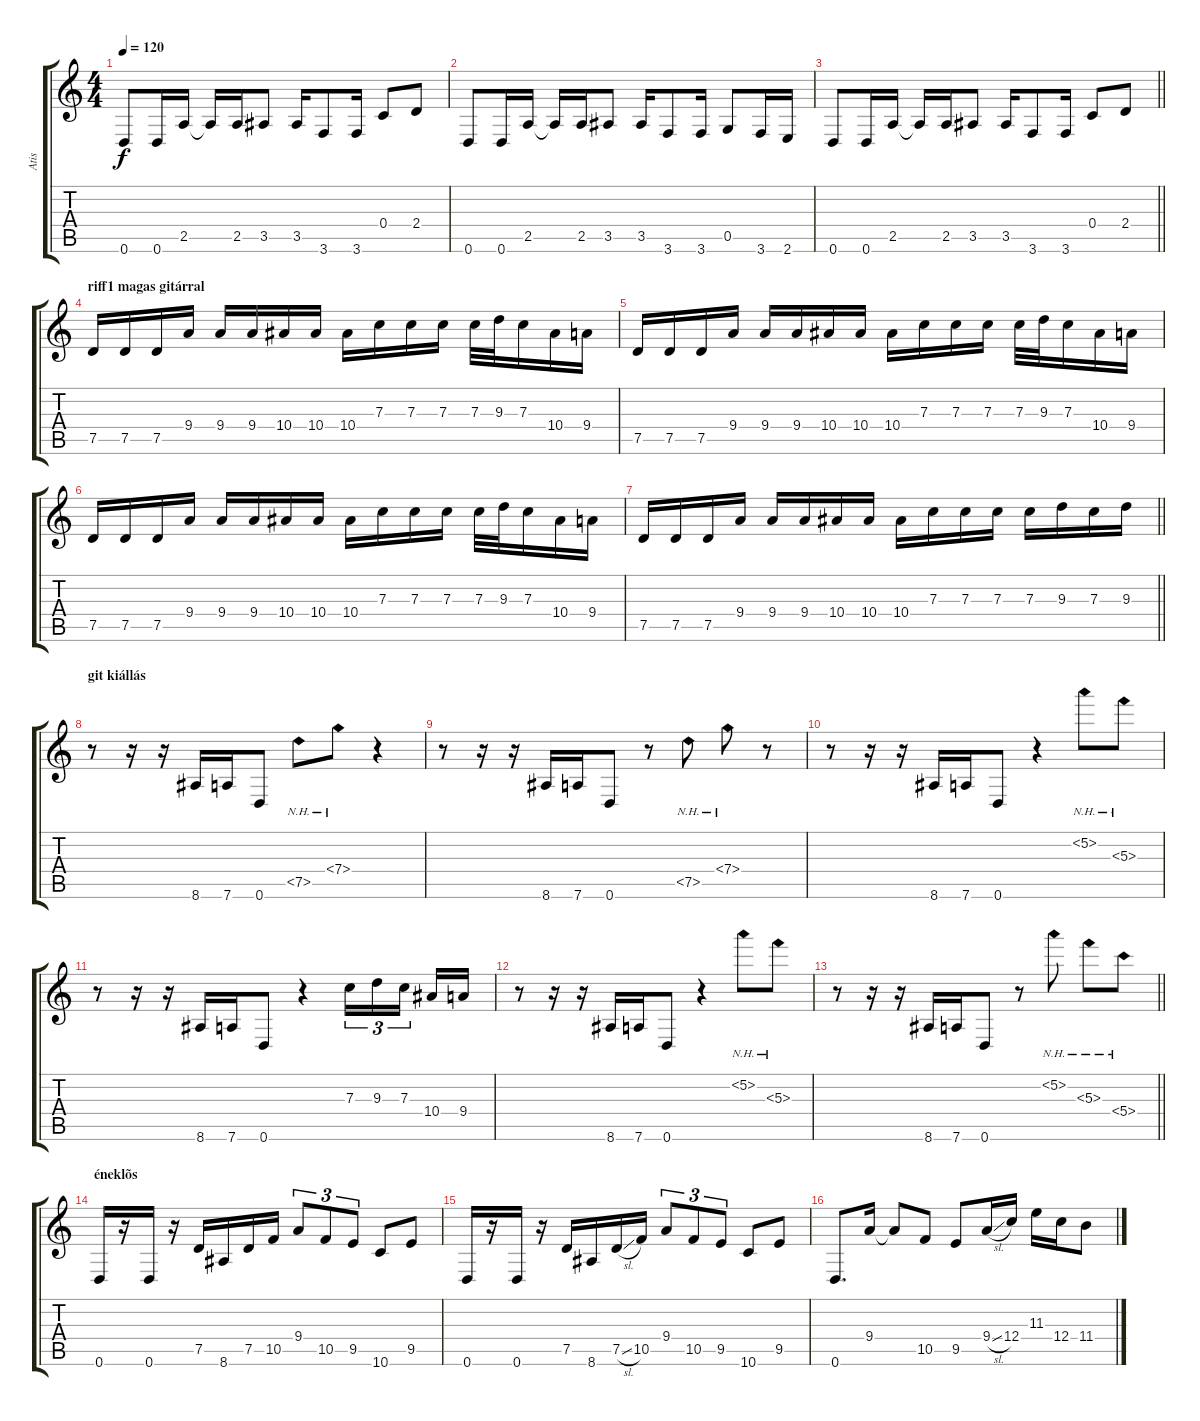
\track ("Atis" "Atis") {instrument distortionguitar}
\staff {score tabs}
\tuning (D4 A3 F3 C3 G2 D2) {hide}
\ts (4 4)
\tempo 120
\clef g2
\ks c
0.6.8{dy f} 0.6.16 2.5.16 2.5{t}.16 2.5.16 3.5.8 3.5.16 3.6.8 3.6.16 0.4.8 2.4.8 |
0.6.8 0.6.16 2.5.16 2.5{t}.16 2.5.16 3.5.8 3.5.16 3.6.8 3.6.16 0.5.8 3.6.16 2.6.16 |
\barLineRight lightlight
0.6.8 0.6.16 2.5.16 2.5{t}.16 2.5.16 3.5.8 3.5.16 3.6.8 3.6.16 0.4.8 2.4.8 |
\section ("" "riff1 magas gitárral")
7.5.16 7.5.16 7.5.16 9.4.16 9.4.16 9.4.16 10.4.16 10.4.16 10.4.16 7.3.16 7.3.16 7.3.16 7.3.32 9.3.32 7.3.16 10.4.16 9.4.16 |
7.5.16 7.5.16 7.5.16 9.4.16 9.4.16 9.4.16 10.4.16 10.4.16 10.4.16 7.3.16 7.3.16 7.3.16 7.3.32 9.3.32 7.3.16 10.4.16 9.4.16 |
7.5.16 7.5.16 7.5.16 9.4.16 9.4.16 9.4.16 10.4.16 10.4.16 10.4.16 7.3.16 7.3.16 7.3.16 7.3.32 9.3.32 7.3.16 10.4.16 9.4.16 |
\barLineRight lightlight
7.5.16 7.5.16 7.5.16 9.4.16 9.4.16 9.4.16 10.4.16 10.4.16 10.4.16 7.3.16 7.3.16 7.3.16 7.3.16 9.3.16 7.3.16 9.3.16 |
\section ("" "git kiállás")
r.8 r.16 r.16 8.6.16 7.6.16 0.6.8 7.5{nh}.8 7.4{nh}.8 r.4 |
r.8 r.16 r.16 8.6.16 7.6.16 0.6.8 r.8 7.5{nh}.8 7.4{nh}.8 r.8 |
r.8 r.16 r.16 8.6.16 7.6.16 0.6.8 r.4 5.2{nh}.8 5.3{nh}.8 |
r.8 r.16 r.16 8.6.16 7.6.16 0.6.8 r.4 7.3.16{tu (3 2)} 9.3.16{tu (3 2)} 7.3.16{tu (3 2)} 10.4.16 9.4.16 |
r.8 r.16 r.16 8.6.16 7.6.16 0.6.8 r.4 5.2{nh}.8 5.3{nh}.8 |
\barLineRight lightlight
r.8 r.16 r.16 8.6.16 7.6.16 0.6.8 r.8 5.2{nh}.8 5.3{nh}.8 5.4{nh}.8 |
\section ("" "éneklõs")
0.6.16 r.16 0.6.16 r.16 7.5.16 8.6.16 7.5.16 10.5.16 9.4.8{tu (3 2)} 10.5.8{tu (3 2)} 9.5.8{tu (3 2)} 10.6.8 9.5.8 |
0.6.16 r.16 0.6.16 r.16 7.5.16 8.6.16 7.5{sl}.16 10.5.16 9.4.8{tu (3 2)} 10.5.8{tu (3 2)} 9.5.8{tu (3 2)} 10.6.8 9.5.8 |
0.6.8{d} 9.4.16 9.4{t}.8 10.5.8 9.5.8 9.4{sl}.16 12.4.16 11.3.16 12.4.16 11.4.8
